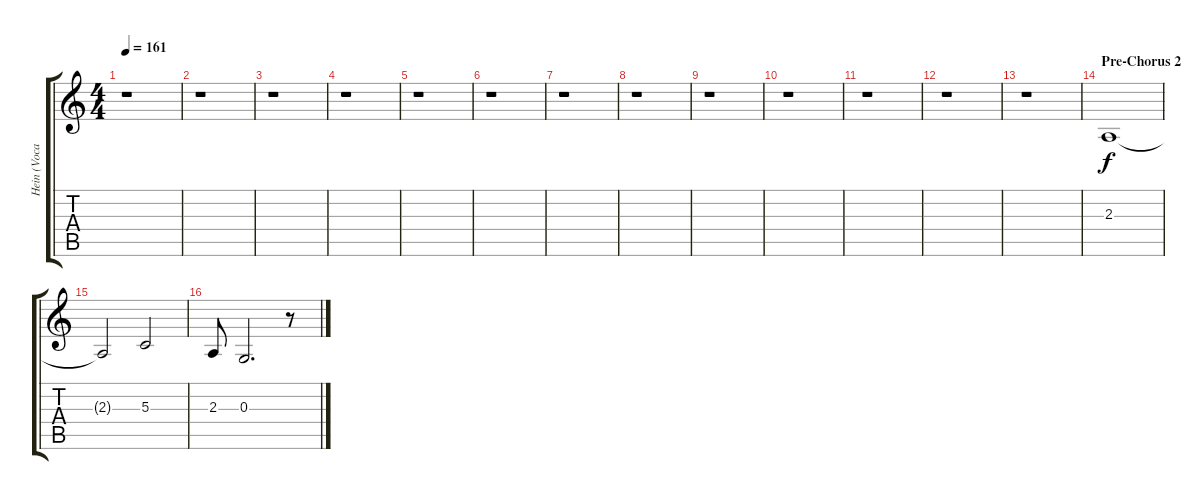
\track ("Hein (Vocals)" "Hein (Voca") {instrument acousticgrandpiano}
\staff {score tabs}
\tuning (E4 B3 G3 D3 A2 E2) {hide}
\ts (4 4)
\tempo 161
\clef g2
\ks c
r.1{dy f} |
r.1 |
r.1 |
r.1 |
r.1 |
r.1 |
r.1 |
r.1 |
r.1 |
r.1 |
r.1 |
r.1 |
r.1 |
\section ("" "Pre-Chorus 2")
2.3.1 |
2.3{t}.2 5.3.2 |
2.3.8 0.3.2{d} r.8
